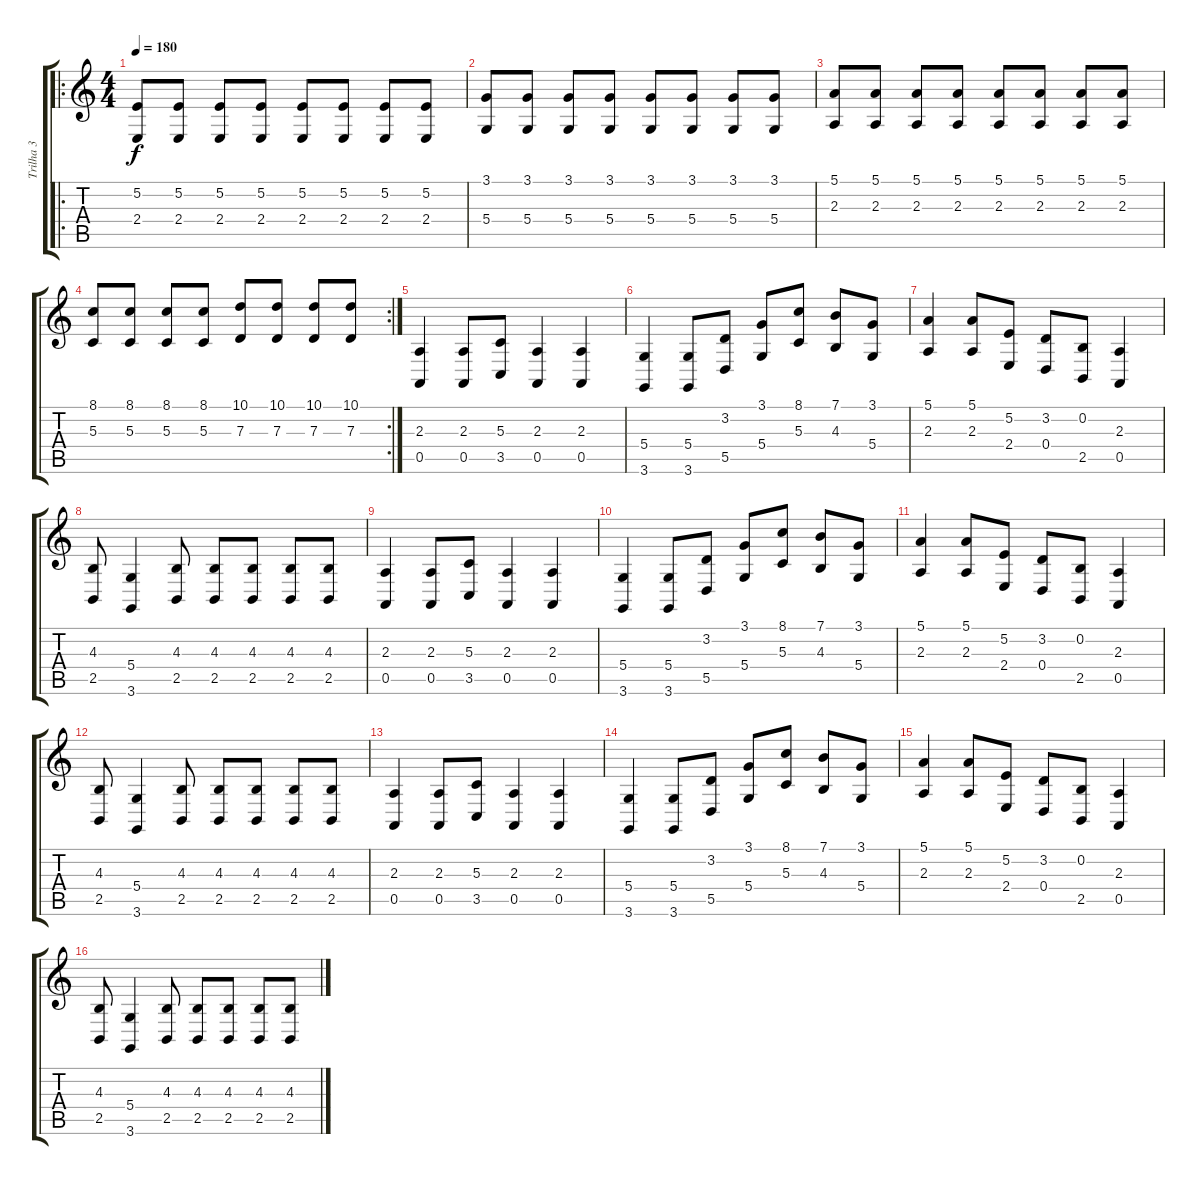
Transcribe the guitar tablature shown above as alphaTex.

\track ("Trilha 3" "Trilha 3") {instrument lead8bassandlead}
\staff {score tabs}
\tuning (E4 B3 G3 D3 A2 E2) {hide}
\ro
\ts (4 4)
\tempo 180
\clef g2
\ks c
(5.2 2.4).8{dy f} (5.2 2.4).8 (5.2 2.4).8 (5.2 2.4).8 (5.2 2.4).8 (5.2 2.4).8 (5.2 2.4).8 (5.2 2.4).8 |
(3.1 5.4).8 (3.1 5.4).8 (3.1 5.4).8 (3.1 5.4).8 (3.1 5.4).8 (3.1 5.4).8 (3.1 5.4).8 (3.1 5.4).8 |
(5.1 2.3).8 (5.1 2.3).8 (5.1 2.3).8 (5.1 2.3).8 (5.1 2.3).8 (5.1 2.3).8 (5.1 2.3).8 (5.1 2.3).8 |
\rc 2
(8.1 5.3).8 (8.1 5.3).8 (8.1 5.3).8 (8.1 5.3).8 (10.1 7.3).8 (10.1 7.3).8 (10.1 7.3).8 (10.1 7.3).8 |
(2.3 0.5).4 (2.3 0.5).8 (5.3 3.5).8 (2.3 0.5).4 (2.3 0.5).4 |
(5.4 3.6).4 (5.4 3.6).8 (3.2 5.5).8 (3.1 5.4).8 (8.1 5.3).8 (7.1 4.3).8 (3.1 5.4).8 |
(5.1 2.3).4 (5.1 2.3).8 (5.2 2.4).8 (3.2 0.4).8 (0.2 2.5).8 (2.3 0.5).4 |
(4.3 2.5).8 (5.4 3.6).4 (4.3 2.5).8 (4.3 2.5).8 (4.3 2.5).8 (4.3 2.5).8 (4.3 2.5).8 |
(2.3 0.5).4 (2.3 0.5).8 (5.3 3.5).8 (2.3 0.5).4 (2.3 0.5).4 |
(5.4 3.6).4 (5.4 3.6).8 (3.2 5.5).8 (3.1 5.4).8 (8.1 5.3).8 (7.1 4.3).8 (3.1 5.4).8 |
(5.1 2.3).4 (5.1 2.3).8 (5.2 2.4).8 (3.2 0.4).8 (0.2 2.5).8 (2.3 0.5).4 |
(4.3 2.5).8 (5.4 3.6).4 (4.3 2.5).8 (4.3 2.5).8 (4.3 2.5).8 (4.3 2.5).8 (4.3 2.5).8 |
(2.3 0.5).4 (2.3 0.5).8 (5.3 3.5).8 (2.3 0.5).4 (2.3 0.5).4 |
(5.4 3.6).4 (5.4 3.6).8 (3.2 5.5).8 (3.1 5.4).8 (8.1 5.3).8 (7.1 4.3).8 (3.1 5.4).8 |
(5.1 2.3).4 (5.1 2.3).8 (5.2 2.4).8 (3.2 0.4).8 (0.2 2.5).8 (2.3 0.5).4 |
(4.3 2.5).8 (5.4 3.6).4 (4.3 2.5).8 (4.3 2.5).8 (4.3 2.5).8 (4.3 2.5).8 (4.3 2.5).8
